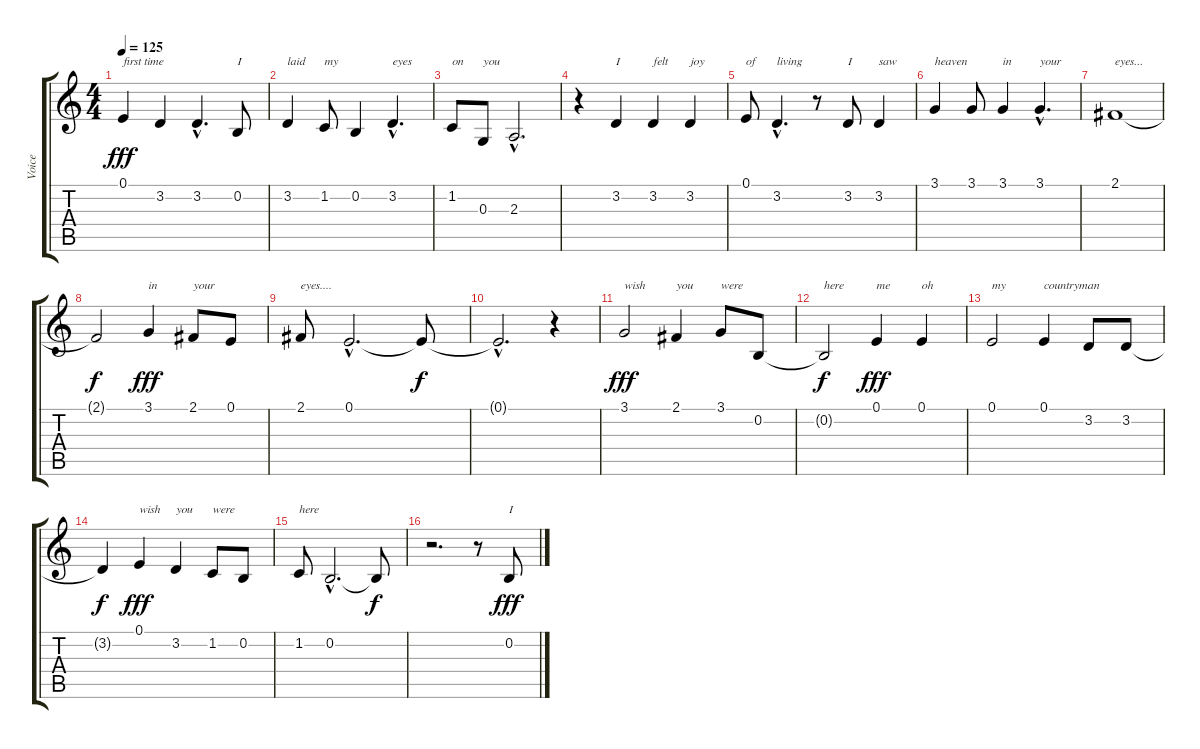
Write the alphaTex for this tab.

\track ("Voice" "Voice") {instrument oboe}
\staff {score tabs}
\tuning (E4 B3 G3 D3 A2 E2) {hide}
\ts (4 4)
\tempo 125
\clef g2
\ks c
0.1.4{txt "first time" dy fff} 3.2.4 3.2{hac}.4{d} 0.2.8{txt "I"} |
3.2.4{txt "laid"} 1.2.8{txt "my"} 0.2.4 3.2{hac}.4{d txt "eyes"} |
1.2.8{txt "on "} 0.3.8{txt "you"} 2.3{hac}.2{d} |
r.4 3.2.4{txt "I"} 3.2.4{txt "felt"} 3.2.4{txt "joy"} |
0.1.8{txt "of"} 3.2{hac}.4{d txt "living"} r.8 3.2.8{txt "I"} 3.2.4{txt "saw"} |
3.1.4{txt "heaven"} 3.1.8 3.1.4{txt "in"} 3.1{hac}.4{d txt "your"} |
2.1.1{txt "eyes..."} |
2.1{t}.2{dy f} 3.1.4{txt "in" dy fff} 2.1.8{txt "your"} 0.1.8 |
2.1.8{txt "eyes...."} 0.1{hac}.2{d} 0.1{t}.8{dy f} |
0.1{hac t}.2{d} r.4 |
3.1.2{txt "wish" dy fff} 2.1.4{txt "you"} 3.1.8{txt "were"} 0.2.8 |
0.2{t}.2{txt "here" dy f} 0.1.4{txt "me" dy fff} 0.1.4{txt "oh"} |
0.1.2{txt "my"} 0.1.4{txt "countryman"} 3.2.8 3.2.8 |
3.2{t}.4{dy f} 0.1.4{txt "wish" dy fff} 3.2.4{txt "you"} 1.2.8{txt "were"} 0.2.8 |
1.2.8{txt "here"} 0.2{hac}.2{d} 0.2{t}.8{dy f} |
r.2{d} r.8 0.2.8{txt "I" dy fff}
